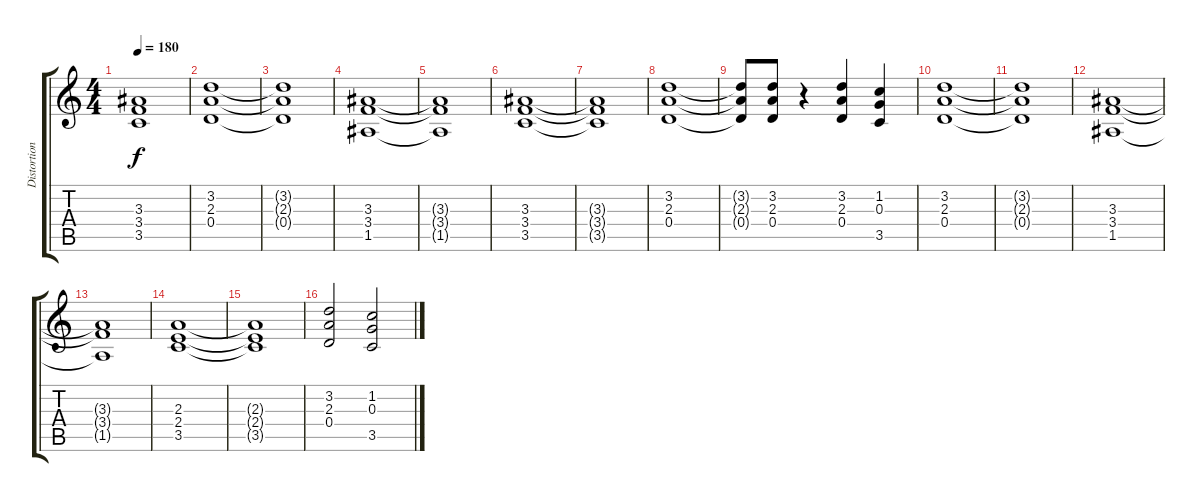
\track ("Distortion Guitar 1" "Distortion") {instrument distortionguitar}
\staff {score tabs}
\tuning (E4 B3 G3 D3 A2 E2) {hide}
\ts (4 4)
\tempo 180
\clef g2
\ks c
(3.3{t} 3.4{t} 3.5{t}).1{dy f} |
(3.2 2.3 0.4).1 |
(3.2{t} 2.3{t} 0.4{t}).1 |
(3.3 3.4 1.5).1 |
(3.3{t} 3.4{t} 1.5{t}).1 |
(3.3 3.4 3.5).1 |
(3.3{t} 3.4{t} 3.5{t}).1 |
(3.2 2.3 0.4).1 |
(3.2{t} 2.3{t} 0.4{t}).8 (3.2 2.3 0.4).8 r.4 (3.2 2.3 0.4).4 (1.2 0.3 3.5).4 |
(3.2 2.3 0.4).1 |
(3.2{t} 2.3{t} 0.4{t}).1 |
(3.3 3.4 1.5).1 |
(3.3{t} 3.4{t} 1.5{t}).1 |
(2.3 2.4 3.5).1 |
(2.3{t} 2.4{t} 3.5{t}).1 |
(3.2 2.3 0.4).2 (1.2 0.3 3.5).2
